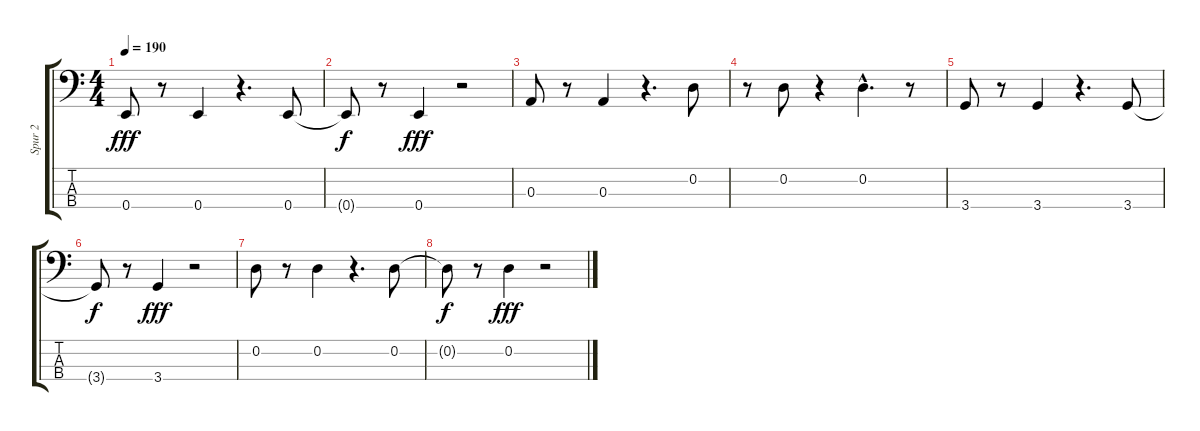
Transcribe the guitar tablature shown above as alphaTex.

\track ("Spur 2" "Spur 2") {instrument electricbassfinger}
\staff {score tabs}
\tuning (G2 D2 A1 E1) {hide}
\ts (4 4)
\tempo 190
\clef f4
\ks c
0.4.8{dy fff} r.8 0.4.4 r.4{d} 0.4.8 |
0.4{t}.8{dy f} r.8 0.4.4{dy fff} r.2 |
0.3.8 r.8 0.3.4 r.4{d} 0.2.8 |
r.8 0.2.8 r.4 0.2{hac}.4{d} r.8 |
3.4.8 r.8 3.4.4 r.4{d} 3.4.8 |
3.4{t}.8{dy f} r.8 3.4.4{dy fff} r.2 |
0.2.8 r.8 0.2.4 r.4{d} 0.2.8 |
0.2{t}.8{dy f} r.8 0.2.4{dy fff} r.2
